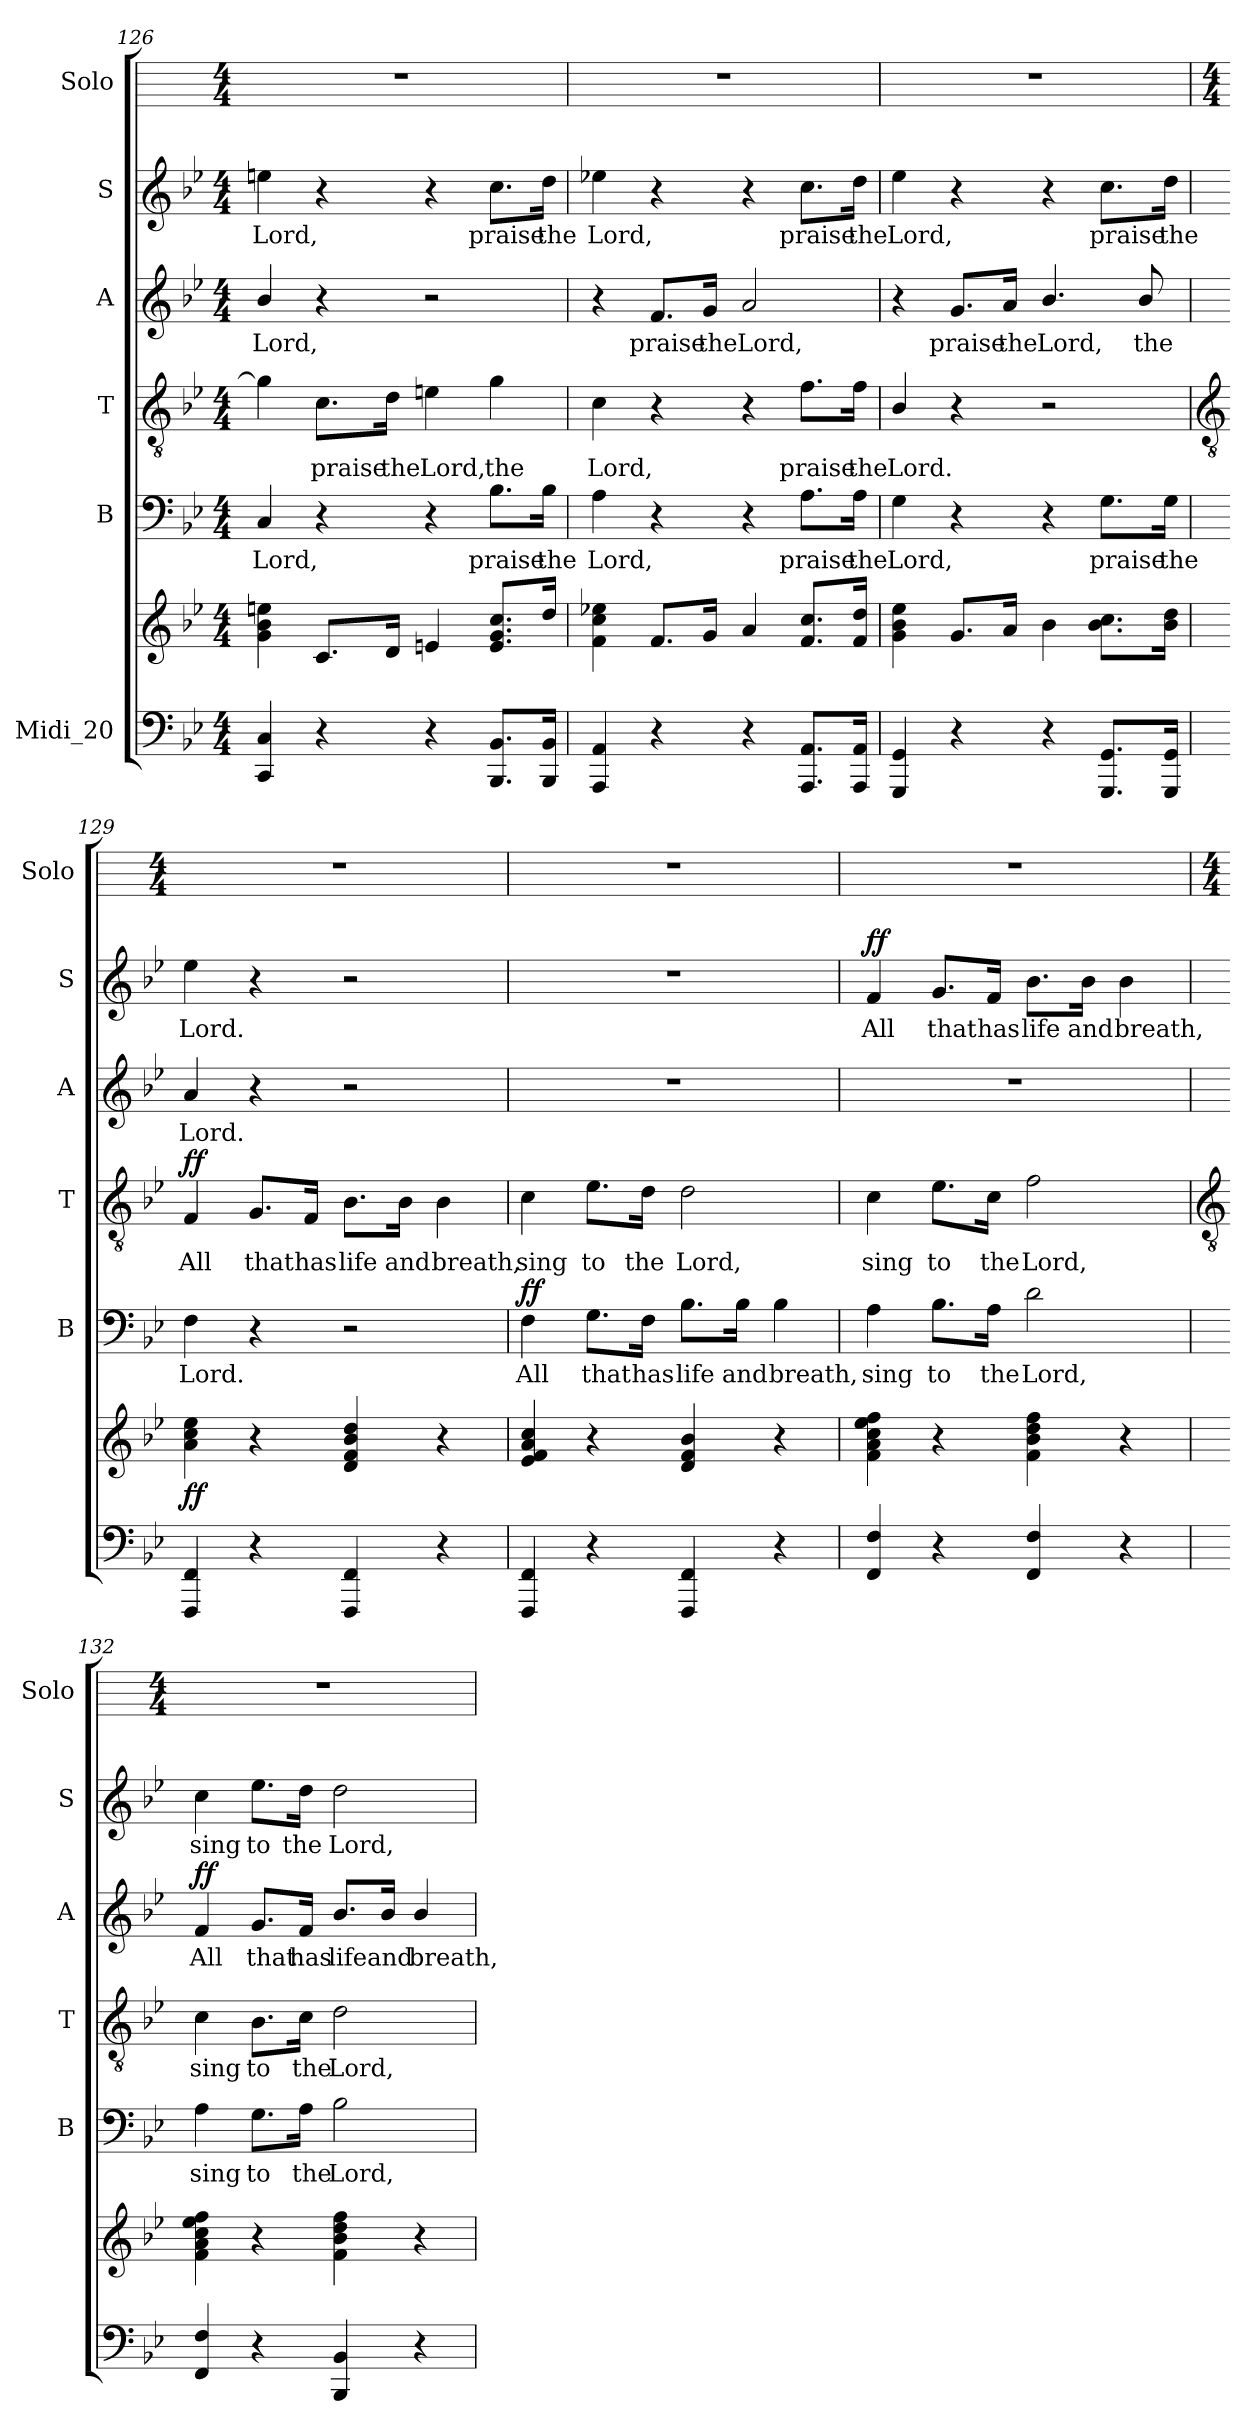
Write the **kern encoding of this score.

**kern	**kern	**dynam	**kern	**text	**dynam	**kern	**text	**dynam	**kern	**text	**dynam	**kern	**text	**dynam	**kern
*part6	*part6	*part6	*part5	*part5	*part5	*part4	*part4	*part4	*part3	*part3	*part3	*part2	*part2	*part2	*part1
*staff7	*staff6	*staff6/7	*staff5	*staff5	*staff5	*staff4	*staff4	*staff4	*staff3	*staff3	*staff3	*staff2	*staff2	*staff2	*staff1
*I"Midi_20	*	*	*I"B	*	*	*I"T	*	*	*I"A	*	*	*I"S	*	*	*I"Solo
*	*	*	*I'B	*	*	*I'T	*	*	*I'A	*	*	*I'S	*	*	*I'Solo
!!LO:LB:g=z
*clefF4	*clefG2	*	*clefF4	*	*	*clefGv2	*	*	*clefG2	*	*	*clefG2	*	*	*
*k[b-e-]	*k[b-e-]	*	*k[b-e-]	*	*	*k[b-e-]	*	*	*k[b-e-]	*	*	*k[b-e-]	*	*	*
*B-:	*B-:	*	*B-:	*	*	*B-:	*	*	*B-:	*	*	*B-:	*	*	*
*M4/4	*M4/4	*	*M4/4	*	*	*M4/4	*	*	*M4/4	*	*	*M4/4	*	*	*M4/4
=126	=126	=126	=126	=126	=126	=126	=126	=126	=126	=126	=126	=126	=126	=126	=126
!	!	!	!	!LO:LY:b	!	!	!	!	!	!LO:LY:b	!	!	!LO:LY:b	!	!
4CC 4C	4g 4b- 4een	.	4C	Lord,	.	4g]	.	.	4b-/	Lord,	.	4een	Lord,	.	1r
!	!	!	!	!	!	!	!LO:LY:b	!	!	!	!	!	!	!	!
4r	8.cL	.	4r	.	.	8.c\L	praise	.	4r	.	.	4r	.	.	.
!	!	!	!	!	!	!	!LO:LY:b	!	!	!	!	!	!	!	!
.	16dJ	.	.	.	.	16d\Jk	the	.	.	.	.	.	.	.	.
!	!	!	!	!	!	!	!LO:LY:b	!	!	!	!	!	!	!	!
4r	4en	.	4r	.	.	4en	Lord,	.	2r	.	.	4r	.	.	.
!	!	!	!	!LO:LY:b	!	!	!LO:LY:b	!	!	!	!	!	!LO:LY:b	!	!
8.BBB- 8.BB-L	8.e 8.g 8.ccL	.	8.B-\L	praise	.	4g	the	.	.	.	.	8.cc\L	praise	.	.
!	!	!	!	!LO:LY:b	!	!	!	!	!	!	!	!	!LO:LY:b	!	!
16BBB- 16BB-J	16ddJ	.	16B-\Jk	the	.	.	.	.	.	.	.	16dd\Jk	the	.	.
=127	=127	=127	=127	=127	=127	=127	=127	=127	=127	=127	=127	=127	=127	=127	=127
!	!	!	!	!LO:LY:b	!	!	!LO:LY:b	!	!	!	!	!	!LO:LY:b	!	!
4AAA 4AA	4f 4cc 4ee-X	.	4A	Lord,	.	4c	Lord,	.	4r	.	.	4ee-X	Lord,	.	1r
!	!	!	!	!	!	!	!	!	!	!LO:LY:b	!	!	!	!	!
4r	8.fL	.	4r	.	.	4r	.	.	8.f/L	praise	.	4r	.	.	.
!	!	!	!	!	!	!	!	!	!	!LO:LY:b	!	!	!	!	!
.	16gJ	.	.	.	.	.	.	.	16g/Jk	the	.	.	.	.	.
!	!	!	!	!	!	!	!	!	!	!LO:LY:b	!	!	!	!	!
4r	4a	.	4r	.	.	4r	.	.	2a	Lord,	.	4r	.	.	.
!	!	!	!	!LO:LY:b	!	!	!LO:LY:b	!	!	!	!	!	!LO:LY:b	!	!
8.AAA 8.AAL	8.f 8.ccL	.	8.A\L	praise	.	8.f\L	praise	.	.	.	.	8.cc\L	praise	.	.
!	!	!	!	!LO:LY:b	!	!	!LO:LY:b	!	!	!	!	!	!LO:LY:b	!	!
16AAA 16AAJ	16f 16ddJ	.	16A\Jk	the	.	16f\Jk	the	.	.	.	.	16dd\Jk	the	.	.
=128	=128	=128	=128	=128	=128	=128	=128	=128	=128	=128	=128	=128	=128	=128	=128
!	!	!	!	!LO:LY:b	!	!	!LO:LY:b	!	!	!	!	!	!LO:LY:b	!	!
4GGG 4GG	4g 4b- 4ee-	.	4G	Lord,	.	4B-/	Lord.	.	4r	.	.	4ee-	Lord,	.	1r
!	!	!	!	!	!	!	!	!	!	!LO:LY:b	!	!	!	!	!
4r	8.gL	.	4r	.	.	4r	.	.	8.g/L	praise	.	4r	.	.	.
!	!	!	!	!	!	!	!	!	!	!LO:LY:b	!	!	!	!	!
.	16aJ	.	.	.	.	.	.	.	16a/Jk	the	.	.	.	.	.
!	!	!	!	!	!	!	!	!	!	!LO:LY:b	!	!	!	!	!
4r	4b-	.	4r	.	.	2r	.	.	4.b-/	Lord,	.	4r	.	.	.
!	!	!	!	!LO:LY:b	!	!	!	!	!	!	!	!	!LO:LY:b	!	!
8.GGG 8.GGL	8.b- 8.ccL	.	8.G\L	praise	.	.	.	.	.	.	.	8.cc\L	praise	.	.
!	!	!	!	!	!	!	!	!	!	!LO:LY:b	!	!	!	!	!
.	.	.	.	.	.	.	.	.	8b-/	the	.	.	.	.	.
!	!	!	!	!LO:LY:b	!	!	!	!	!	!	!	!	!LO:LY:b	!	!
16GGG 16GGJ	16b- 16ddJ	.	16G\Jk	the	.	.	.	.	.	.	.	16dd\Jk	the	.	.
!!LO:LB:g=z
=129	=129	=129	=129	=129	=129	=129	=129	=129	=129	=129	=129	=129	=129	=129	=129
*	*	*	*	*	*	*clefGv2	*	*	*	*	*	*	*	*	*
*	*	*	*	*	*	*	*	*	*	*	*	*	*	*	*M4/4
!	!	!LO:DY:b	!	!LO:LY:b	!	!	!LO:LY:b	!LO:DY:b	!	!LO:LY:b	!	!	!LO:LY:b	!	!
4FFF 4FF	4a 4cc 4ee-	ff	4F	Lord.	.	4F	All	ff	4a	Lord.	.	4ee-	Lord.	.	1r
!	!	!	!	!	!	!	!LO:LY:b	!	!	!	!	!	!	!	!
4r	4r	.	4r	.	.	8.G/L	that	.	4r	.	.	4r	.	.	.
!	!	!	!	!	!	!	!LO:LY:b	!	!	!	!	!	!	!	!
.	.	.	.	.	.	16F/Jk	has	.	.	.	.	.	.	.	.
!	!	!	!	!	!	!	!LO:LY:b	!	!	!	!	!	!	!	!
4FFF 4FF	4d 4f 4b- 4dd	.	2r	.	.	8.B-\L	life	.	2r	.	.	2r	.	.	.
!	!	!	!	!	!	!	!LO:LY:b	!	!	!	!	!	!	!	!
.	.	.	.	.	.	16B-\Jk	and	.	.	.	.	.	.	.	.
!	!	!	!	!	!	!	!LO:LY:b	!	!	!	!	!	!	!	!
4r	4r	.	.	.	.	4B-	breath,	.	.	.	.	.	.	.	.
=130	=130	=130	=130	=130	=130	=130	=130	=130	=130	=130	=130	=130	=130	=130	=130
!	!	!	!	!LO:LY:b	!LO:DY:b	!	!LO:LY:b	!	!	!	!	!	!	!	!
4FFF 4FF	4e- 4f 4a 4cc	.	4F	All	ff	4c	sing	.	1r	.	.	1r	.	.	1r
!	!	!	!	!LO:LY:b	!	!	!LO:LY:b	!	!	!	!	!	!	!	!
4r	4r	.	8.G\L	that	.	8.e-\L	to	.	.	.	.	.	.	.	.
!	!	!	!	!LO:LY:b	!	!	!LO:LY:b	!	!	!	!	!	!	!	!
.	.	.	16F\Jk	has	.	16d\Jk	the	.	.	.	.	.	.	.	.
!	!	!	!	!LO:LY:b	!	!	!LO:LY:b	!	!	!	!	!	!	!	!
4FFF 4FF	4d 4f 4b-	.	8.B-\L	life	.	2d	Lord,	.	.	.	.	.	.	.	.
!	!	!	!	!LO:LY:b	!	!	!	!	!	!	!	!	!	!	!
.	.	.	16B-\Jk	and	.	.	.	.	.	.	.	.	.	.	.
!	!	!	!	!LO:LY:b	!	!	!	!	!	!	!	!	!	!	!
4r	4r	.	4B-	breath,	.	.	.	.	.	.	.	.	.	.	.
=131	=131	=131	=131	=131	=131	=131	=131	=131	=131	=131	=131	=131	=131	=131	=131
!	!	!	!	!LO:LY:b	!	!	!LO:LY:b	!	!	!	!	!	!LO:LY:b	!LO:DY:b	!
4FF 4F	4f 4a 4cc 4ee- 4ff	.	4A	sing	.	4c	sing	.	1r	.	.	4f	All	ff	1r
!	!	!	!	!LO:LY:b	!	!	!LO:LY:b	!	!	!	!	!	!LO:LY:b	!	!
4r	4r	.	8.B-\L	to	.	8.e-\L	to	.	.	.	.	8.g/L	that	.	.
!	!	!	!	!LO:LY:b	!	!	!LO:LY:b	!	!	!	!	!	!LO:LY:b	!	!
.	.	.	16A\Jk	the	.	16c\Jk	the	.	.	.	.	16f/Jk	has	.	.
!	!	!	!	!LO:LY:b	!	!	!LO:LY:b	!	!	!	!	!	!LO:LY:b	!	!
4FF 4F	4f 4b- 4dd 4ff	.	2d	Lord,	.	2f	Lord,	.	.	.	.	8.b-\L	life	.	.
!	!	!	!	!	!	!	!	!	!	!	!	!	!LO:LY:b	!	!
.	.	.	.	.	.	.	.	.	.	.	.	16b-\Jk	and	.	.
!	!	!	!	!	!	!	!	!	!	!	!	!	!LO:LY:b	!	!
4r	4r	.	.	.	.	.	.	.	.	.	.	4b-	breath,	.	.
!!LO:LB:g=z
=132	=132	=132	=132	=132	=132	=132	=132	=132	=132	=132	=132	=132	=132	=132	=132
*	*	*	*	*	*	*clefGv2	*	*	*	*	*	*	*	*	*
*	*	*	*	*	*	*	*	*	*	*	*	*	*	*	*M4/4
!	!	!	!	!LO:LY:b	!	!	!LO:LY:b	!	!	!LO:LY:b	!LO:DY:b	!	!LO:LY:b	!	!
4FF 4F	4f 4a 4cc 4ee- 4ff	.	4A	sing	.	4c	sing	.	4f	All	ff	4cc	sing	.	1r
!	!	!	!	!LO:LY:b	!	!	!LO:LY:b	!	!	!LO:LY:b	!	!	!LO:LY:b	!	!
4r	4r	.	8.G\L	to	.	8.B-\L	to	.	8.g/L	that	.	8.ee-\L	to	.	.
!	!	!	!	!LO:LY:b	!	!	!LO:LY:b	!	!	!LO:LY:b	!	!	!LO:LY:b	!	!
.	.	.	16A\Jk	the	.	16c\Jk	the	.	16f/Jk	has	.	16dd\Jk	the	.	.
!	!	!	!	!LO:LY:b	!	!	!LO:LY:b	!	!	!LO:LY:b	!	!	!LO:LY:b	!	!
4BBB- 4BB-	4f 4b- 4dd 4ff	.	2B-	Lord,	.	2d	Lord,	.	8.b-/L	life	.	2dd	Lord,	.	.
!	!	!	!	!	!	!	!	!	!	!LO:LY:b	!	!	!	!	!
.	.	.	.	.	.	.	.	.	16b-/Jk	and	.	.	.	.	.
!	!	!	!	!	!	!	!	!	!	!LO:LY:b	!	!	!	!	!
4r	4r	.	.	.	.	.	.	.	4b-/	breath,	.	.	.	.	.
=	=	=	=	=	=	=	=	=	=	=	=	=	=	=	=
*-	*-	*-	*-	*-	*-	*-	*-	*-	*-	*-	*-	*-	*-	*-	*-
